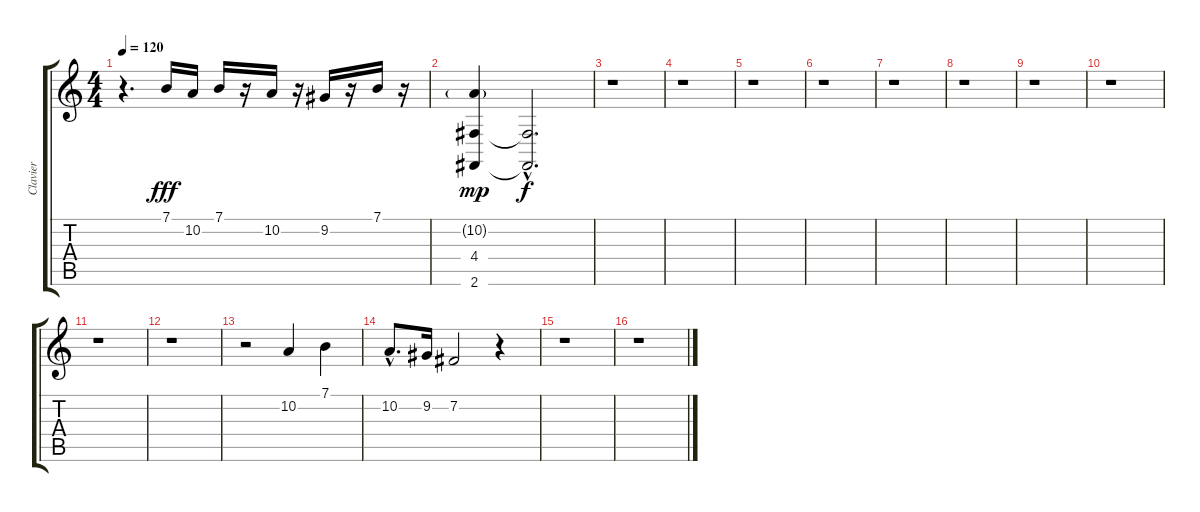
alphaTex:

\track ("Clavier" "Clavier") {instrument trombone}
\staff {score tabs}
\tuning (E4 B3 G3 D3 A2 E2) {hide}
\ts (4 4)
\tempo 120
\clef g2
\ks c
r.4{d dy fff} 7.1.16 10.2.16 7.1.16 r.16 10.2.16 r.16 9.2.16 r.16 7.1.16 r.16 |
(10.2{g} 4.4 2.6).4{dy mp instrument trumpet} (4.4{hac t} 2.6{hac t}).2{d dy f} |
r.1 |
r.1 |
r.1 |
r.1 |
r.1 |
r.1 |
r.1 |
r.1 |
r.1 |
r.1 |
r.2{instrument choiraahs} 10.2.4 7.1.4 |
10.2{hac}.8{d} 9.2.16 7.2.2 r.4 |
r.1{instrument trombone} |
r.1
